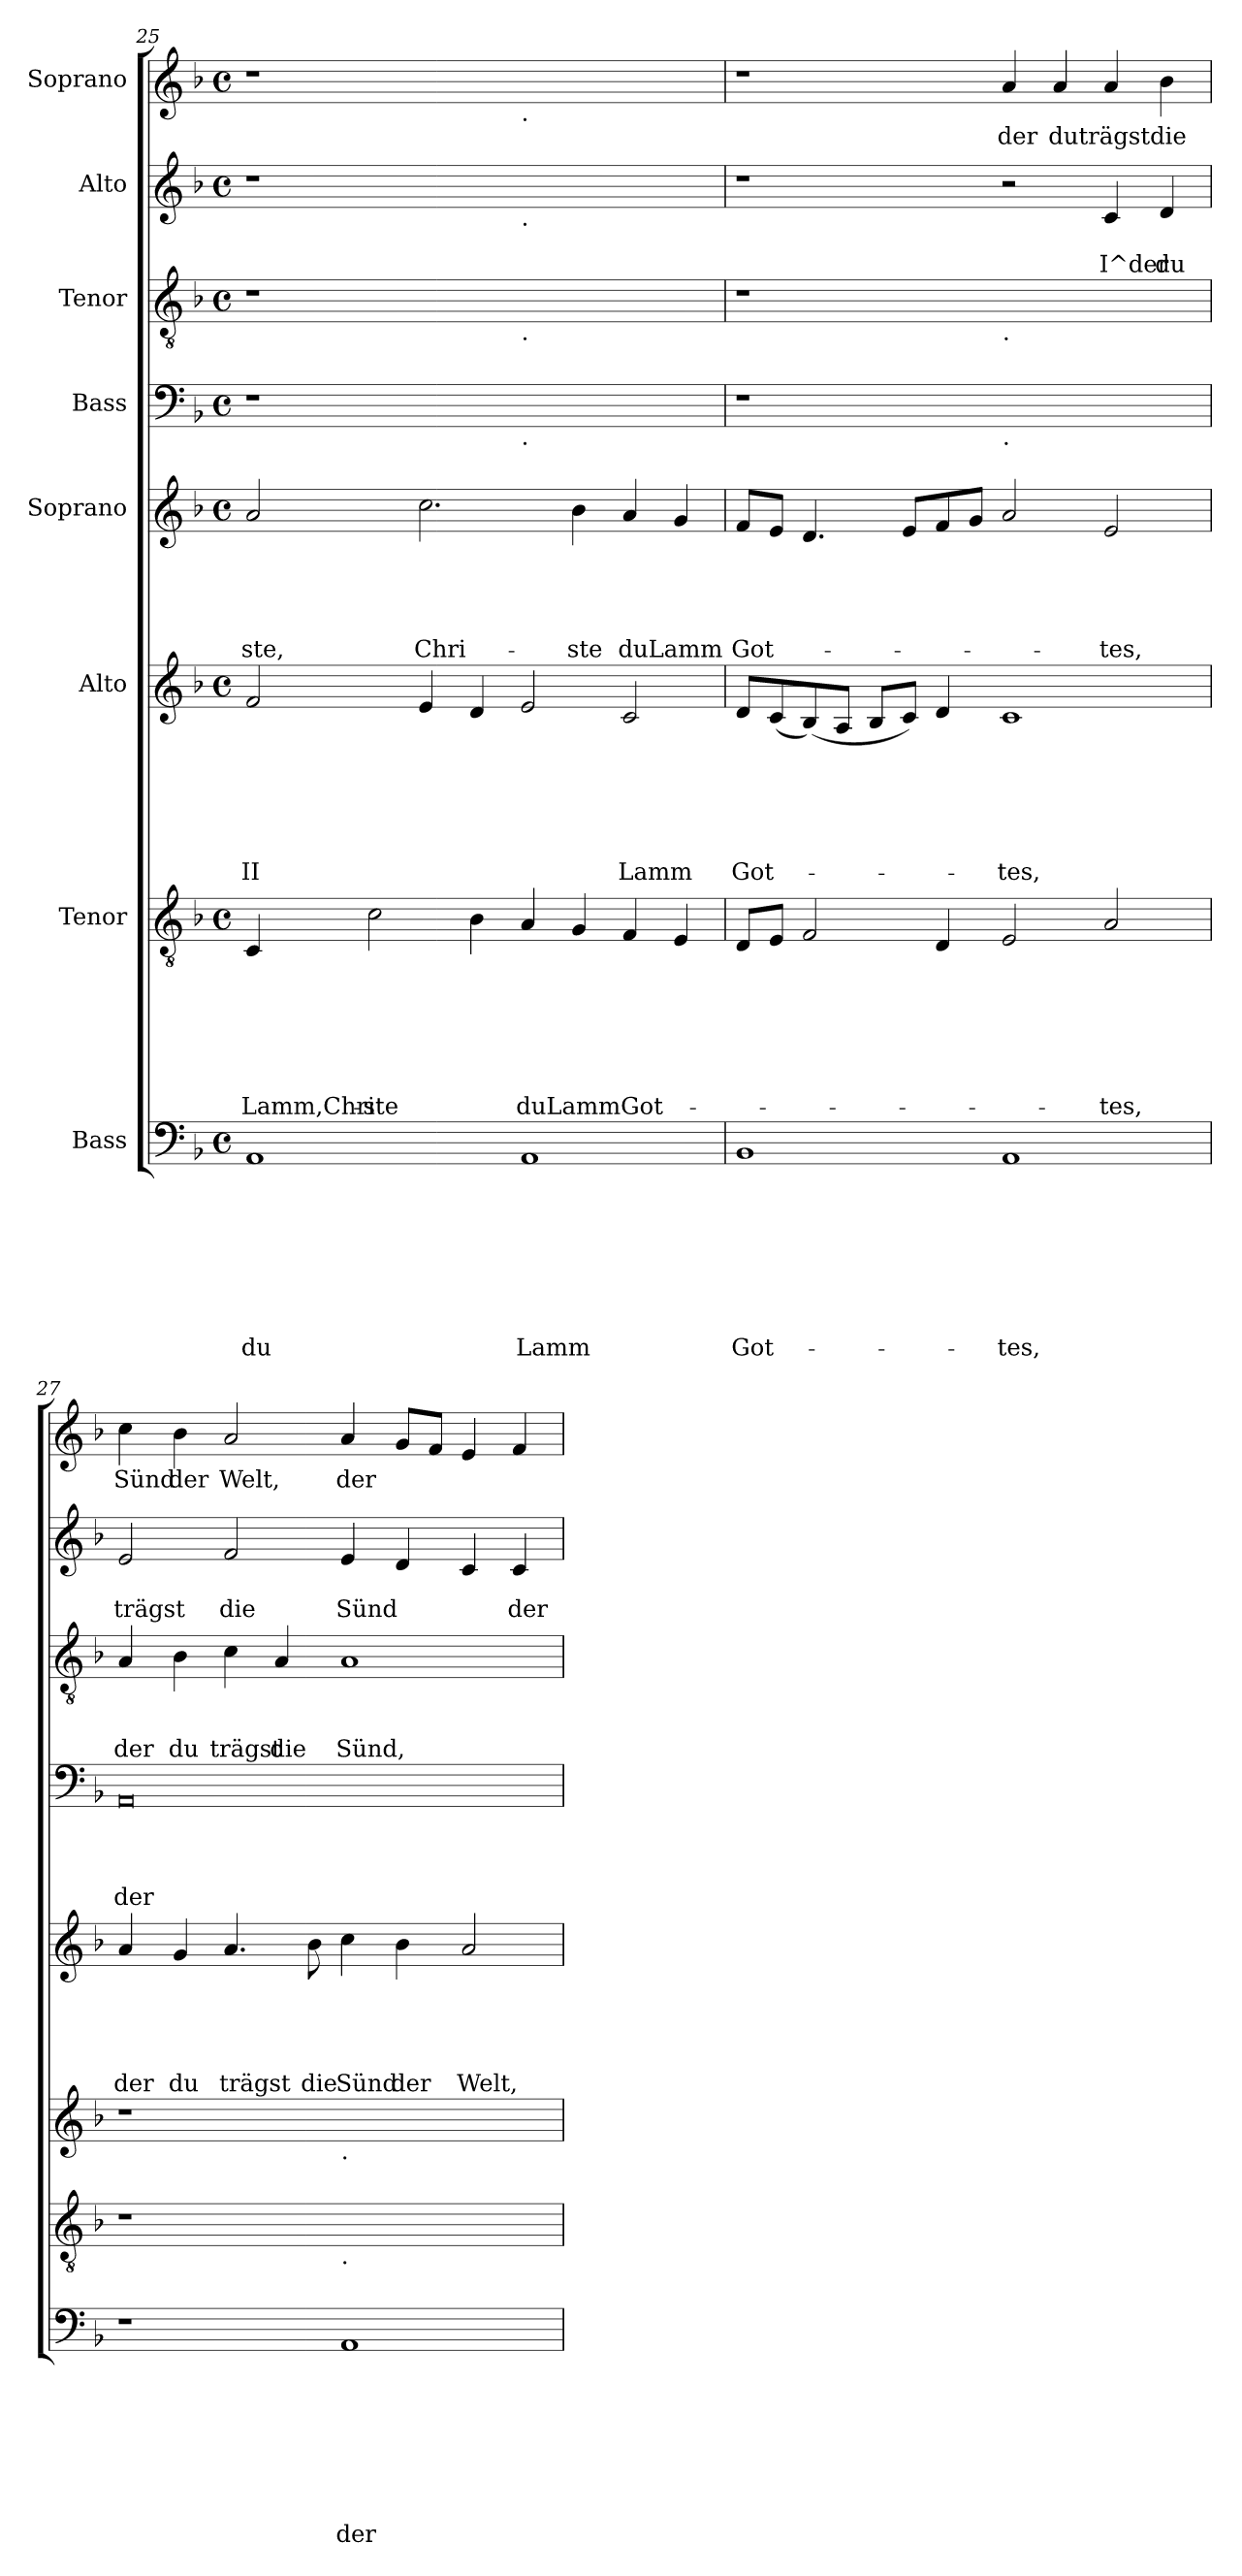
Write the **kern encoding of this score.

**kern	**text	**text	**text	**text	**text	**text	**text	**text	**kern	**text	**text	**text	**text	**text	**text	**text	**kern	**text	**text	**text	**text	**text	**text	**kern	**text	**text	**text	**text	**text	**kern	**text	**text	**text	**text	**kern	**text	**text	**text	**kern	**text	**text	**kern	**text
*part8	*part8	*part8	*part8	*part8	*part8	*part8	*part8	*part8	*part7	*part7	*part7	*part7	*part7	*part7	*part7	*part7	*part6	*part6	*part6	*part6	*part6	*part6	*part6	*part5	*part5	*part5	*part5	*part5	*part5	*part4	*part4	*part4	*part4	*part4	*part3	*part3	*part3	*part3	*part2	*part2	*part2	*part1	*part1
*staff8	*staff8	*staff8	*staff8	*staff8	*staff8	*staff8	*staff8	*staff8	*staff7	*staff7	*staff7	*staff7	*staff7	*staff7	*staff7	*staff7	*staff6	*staff6	*staff6	*staff6	*staff6	*staff6	*staff6	*staff5	*staff5	*staff5	*staff5	*staff5	*staff5	*staff4	*staff4	*staff4	*staff4	*staff4	*staff3	*staff3	*staff3	*staff3	*staff2	*staff2	*staff2	*staff1	*staff1
*I"Bass	*	*	*	*	*	*	*	*	*I"Tenor	*	*	*	*	*	*	*	*I"Alto	*	*	*	*	*	*	*I"Soprano	*	*	*	*	*	*I"Bass	*	*	*	*	*I"Tenor	*	*	*	*I"Alto	*	*	*I"Soprano	*
!!LO:PB:g=z
*clefF4	*	*	*	*	*	*	*	*	*clefGv2	*	*	*	*	*	*	*	*clefG2	*	*	*	*	*	*	*clefG2	*	*	*	*	*	*clefF4	*	*	*	*	*clefGv2	*	*	*	*clefG2	*	*	*clefG2	*
*k[b-]	*	*	*	*	*	*	*	*	*k[b-]	*	*	*	*	*	*	*	*k[b-]	*	*	*	*	*	*	*k[b-]	*	*	*	*	*	*k[b-]	*	*	*	*	*k[b-]	*	*	*	*k[b-]	*	*	*k[b-]	*
*F:	*	*	*	*	*	*	*	*	*F:	*	*	*	*	*	*	*	*F:	*	*	*	*	*	*	*F:	*	*	*	*	*	*F:	*	*	*	*	*F:	*	*	*	*F:	*	*	*F:	*
*M4/4	*	*	*	*	*	*	*	*	*M4/4	*	*	*	*	*	*	*	*M4/4	*	*	*	*	*	*	*M4/4	*	*	*	*	*	*M4/4	*	*	*	*	*M4/4	*	*	*	*M4/4	*	*	*M4/4	*
*met(c)	*	*	*	*	*	*	*	*	*met(c)	*	*	*	*	*	*	*	*met(c)	*	*	*	*	*	*	*met(c)	*	*	*	*	*	*met(c)	*	*	*	*	*met(c)	*	*	*	*met(c)	*	*	*met(c)	*
=25	=25	=25	=25	=25	=25	=25	=25	=25	=25	=25	=25	=25	=25	=25	=25	=25	=25	=25	=25	=25	=25	=25	=25	=25	=25	=25	=25	=25	=25	=25	=25	=25	=25	=25	=25	=25	=25	=25	=25	=25	=25	=25	=25
!	!	!	!	!	!	!	!	!LO:LY:b	!	!	!	!	!	!	!	!LO:LY:b	!	!	!	!	!	!	!LO:LY:b:rj	!	!	!	!	!	!LO:LY:b	!	!	!	!	!	!	!	!	!	!	!	!	!	!
1AA	.	.	.	.	.	.	.	du	4C/	.	.	.	.	.	.	Lamm,Chri-	2f/	.	.	.	.	.	II	2a/	.	.	.	.	-ste,	1r	.	.	.	.	1r	.	.	.	1r	.	.	1r	.
!	!	!	!	!	!	!	!	!	!	!	!	!	!	!	!	!LO:LY:b	!	!	!	!	!	!	!	!	!	!	!	!	!	!	!	!	!	!	!	!	!	!	!	!	!	!	!
.	.	.	.	.	.	.	.	.	2c\	.	.	.	.	.	.	-ste	.	.	.	.	.	.	.	.	.	.	.	.	.	.	.	.	.	.	.	.	.	.	.	.	.	.	.
!	!	!	!	!	!	!	!	!	!	!	!	!	!	!	!	!	!	!	!	!	!	!	!	!	!	!	!	!	!LO:LY:b	!	!	!	!	!	!	!	!	!	!	!	!	!	!
.	.	.	.	.	.	.	.	.	.	.	.	.	.	.	.	.	4e/	.	.	.	.	.	.	2.cc\	.	.	.	.	Chri-	.	.	.	.	.	.	.	.	.	.	.	.	.	.
.	.	.	.	.	.	.	.	.	4B-\	.	.	.	.	.	.	.	4d/	.	.	.	.	.	.	.	.	.	.	.	.	.	.	.	.	.	.	.	.	.	.	.	.	.	.
!	!	!	!	!	!	!	!	!	!	!	!	!	!	!	!	!	!	!	!	!	!	!	!	!	!	!	!	!	!	!	!	!	!	!	!	!	!	!	!	!	!	!LO:TX:b:t=.	!
!	!	!	!	!	!	!	!	!	!	!	!	!	!	!	!	!	!	!	!	!	!	!	!	!	!	!	!	!	!	!	!	!	!	!	!	!	!	!	!LO:TX:b:t=.	!	!	!	!
!	!	!	!	!	!	!	!	!	!	!	!	!	!	!	!	!	!	!	!	!	!	!	!	!	!	!	!	!	!	!	!	!	!	!	!LO:TX:b:t=.	!	!	!	!	!	!	!	!
!	!	!	!	!	!	!	!	!	!	!	!	!	!	!	!	!	!	!	!	!	!	!	!	!	!	!	!	!	!	!LO:TX:b:t=.	!	!	!	!	!	!	!	!	!	!	!	!	!
!	!	!	!	!	!	!	!	!LO:LY:b	!	!	!	!	!	!	!	!LO:LY:b	!	!	!	!	!	!	!	!	!	!	!	!	!	!	!	!	!	!	!	!	!	!	!	!	!	!	!
1AA	.	.	.	.	.	.	.	Lamm	4A/	.	.	.	.	.	.	duLammGot-	2e/	.	.	.	.	.	.	.	.	.	.	.	.	1ryy	.	.	.	.	1ryy	.	.	.	1ryy	.	.	1ryy	.
!	!	!	!	!	!	!	!	!	!	!	!	!	!	!	!	!	!	!	!	!	!	!	!	!	!	!	!	!	!LO:LY:b	!	!	!	!	!	!	!	!	!	!	!	!	!	!
.	.	.	.	.	.	.	.	.	4G/	.	.	.	.	.	.	.	.	.	.	.	.	.	.	4b-\	.	.	.	.	-ste	.	.	.	.	.	.	.	.	.	.	.	.	.	.
!	!	!	!	!	!	!	!	!	!	!	!	!	!	!	!	!	!	!	!	!	!	!	!LO:LY:b:rj	!	!	!	!	!	!LO:LY:b	!	!	!	!	!	!	!	!	!	!	!	!	!	!
.	.	.	.	.	.	.	.	.	4F/	.	.	.	.	.	.	.	2c/	.	.	.	.	.	Lamm	4a/	.	.	.	.	duLamm	.	.	.	.	.	.	.	.	.	.	.	.	.	.
.	.	.	.	.	.	.	.	.	4E/	.	.	.	.	.	.	.	.	.	.	.	.	.	.	4g/	.	.	.	.	.	.	.	.	.	.	.	.	.	.	.	.	.	.	.
=26	=26	=26	=26	=26	=26	=26	=26	=26	=26	=26	=26	=26	=26	=26	=26	=26	=26	=26	=26	=26	=26	=26	=26	=26	=26	=26	=26	=26	=26	=26	=26	=26	=26	=26	=26	=26	=26	=26	=26	=26	=26	=26	=26
!	!	!	!	!	!	!	!	!LO:LY:b	!	!	!	!	!	!	!	!	!	!	!	!	!	!	!LO:LY:b:rj	!	!	!	!	!	!LO:LY:b	!	!	!	!	!	!	!	!	!	!	!	!	!	!
1BB-	.	.	.	.	.	.	.	Got-	8D/L	.	.	.	.	.	.	.	8d/L	.	.	.	.	.	Got-	8f/L	.	.	.	.	Got-	1r	.	.	.	.	1r	.	.	.	1r	.	.	1r	.
.	.	.	.	.	.	.	.	.	8E/J	.	.	.	.	.	.	.	(<8c/	.	.	.	.	.	.	8e/J	.	.	.	.	.	.	.	.	.	.	.	.	.	.	.	.	.	.	.
.	.	.	.	.	.	.	.	.	2F/	.	.	.	.	.	.	.	(>8B-/)	.	.	.	.	.	.	4.d/	.	.	.	.	.	.	.	.	.	.	.	.	.	.	.	.	.	.	.
.	.	.	.	.	.	.	.	.	.	.	.	.	.	.	.	.	8A/J	.	.	.	.	.	.	.	.	.	.	.	.	.	.	.	.	.	.	.	.	.	.	.	.	.	.
.	.	.	.	.	.	.	.	.	.	.	.	.	.	.	.	.	8B-/L	.	.	.	.	.	.	.	.	.	.	.	.	.	.	.	.	.	.	.	.	.	.	.	.	.	.
.	.	.	.	.	.	.	.	.	.	.	.	.	.	.	.	.	8c/J)	.	.	.	.	.	.	8e/L	.	.	.	.	.	.	.	.	.	.	.	.	.	.	.	.	.	.	.
.	.	.	.	.	.	.	.	.	4D/	.	.	.	.	.	.	.	4d/	.	.	.	.	.	.	8f/	.	.	.	.	.	.	.	.	.	.	.	.	.	.	.	.	.	.	.
.	.	.	.	.	.	.	.	.	.	.	.	.	.	.	.	.	.	.	.	.	.	.	.	8g/J	.	.	.	.	.	.	.	.	.	.	.	.	.	.	.	.	.	.	.
!	!	!	!	!	!	!	!	!	!	!	!	!	!	!	!	!	!	!	!	!	!	!	!	!	!	!	!	!	!	!	!	!	!	!	!LO:TX:b:t=.	!	!	!	!	!	!	!	!
!	!	!	!	!	!	!	!	!	!	!	!	!	!	!	!	!	!	!	!	!	!	!	!	!	!	!	!	!	!	!LO:TX:b:t=.	!	!	!	!	!	!	!	!	!	!	!	!	!
!	!	!	!	!	!	!	!	!LO:LY:b	!	!	!	!	!	!	!	!	!	!	!	!	!	!	!LO:LY:b:rj	!	!	!	!	!	!	!	!	!	!	!	!	!	!	!	!	!	!	!	!LO:LY:b
1AA	.	.	.	.	.	.	.	-tes,	2E/	.	.	.	.	.	.	.	1c	.	.	.	.	.	-tes,	2a/	.	.	.	.	.	1ryy	.	.	.	.	1ryy	.	.	.	2r	.	.	4a/	der
!	!	!	!	!	!	!	!	!	!	!	!	!	!	!	!	!	!	!	!	!	!	!	!	!	!	!	!	!	!	!	!	!	!	!	!	!	!	!	!	!	!	!	!LO:LY:b
.	.	.	.	.	.	.	.	.	.	.	.	.	.	.	.	.	.	.	.	.	.	.	.	.	.	.	.	.	.	.	.	.	.	.	.	.	.	.	.	.	.	4a/	duträgstdie
!	!	!	!	!	!	!	!	!	!	!	!	!	!	!	!	!LO:LY:b	!	!	!	!	!	!	!	!	!	!	!	!	!LO:LY:b	!	!	!	!	!	!	!	!	!	!	!	!LO:LY:b:rj	!	!
.	.	.	.	.	.	.	.	.	2A/	.	.	.	.	.	.	-tes,	.	.	.	.	.	.	.	2e/	.	.	.	.	-tes,	.	.	.	.	.	.	.	.	.	4c/	.	I^der	4a/	.
!	!	!	!	!	!	!	!	!	!	!	!	!	!	!	!	!	!	!	!	!	!	!	!	!	!	!	!	!	!	!	!	!	!	!	!	!	!	!	!	!	!LO:LY:b:rj	!	!
.	.	.	.	.	.	.	.	.	.	.	.	.	.	.	.	.	.	.	.	.	.	.	.	.	.	.	.	.	.	.	.	.	.	.	.	.	.	.	4d/	.	du	4b-\	.
=27	=27	=27	=27	=27	=27	=27	=27	=27	=27	=27	=27	=27	=27	=27	=27	=27	=27	=27	=27	=27	=27	=27	=27	=27	=27	=27	=27	=27	=27	=27	=27	=27	=27	=27	=27	=27	=27	=27	=27	=27	=27	=27	=27
!	!	!	!	!	!	!	!	!	!	!	!	!	!	!	!	!	!	!	!	!	!	!	!	!	!	!	!	!	!LO:LY:b	!	!	!	!	!LO:LY:b	!	!	!	!LO:LY:b	!	!	!LO:LY:b:rj	!	!LO:LY:b
1r	.	.	.	.	.	.	.	.	1r	.	.	.	.	.	.	.	1r	.	.	.	.	.	.	4a/	.	.	.	.	der	0AA	.	.	.	der	4A/	.	.	der	2e/	.	trägst	4cc\	Sünd
!	!	!	!	!	!	!	!	!	!	!	!	!	!	!	!	!	!	!	!	!	!	!	!	!	!	!	!	!	!LO:LY:b	!	!	!	!	!	!	!	!	!LO:LY:b	!	!	!	!	!LO:LY:b
.	.	.	.	.	.	.	.	.	.	.	.	.	.	.	.	.	.	.	.	.	.	.	.	4g/	.	.	.	.	du	.	.	.	.	.	4B-\	.	.	du	.	.	.	4b-\	der
!	!	!	!	!	!	!	!	!	!	!	!	!	!	!	!	!	!	!	!	!	!	!	!	!	!	!	!	!	!LO:LY:b	!	!	!	!	!	!	!	!	!LO:LY:b	!	!	!LO:LY:b:rj	!	!LO:LY:b
.	.	.	.	.	.	.	.	.	.	.	.	.	.	.	.	.	.	.	.	.	.	.	.	4.a/	.	.	.	.	trägst	.	.	.	.	.	4c\	.	.	trägst	2f/	.	die	2a/	Welt,
!	!	!	!	!	!	!	!	!	!	!	!	!	!	!	!	!	!	!	!	!	!	!	!	!	!	!	!	!	!	!	!	!	!	!	!	!	!	!LO:LY:b	!	!	!	!	!
.	.	.	.	.	.	.	.	.	.	.	.	.	.	.	.	.	.	.	.	.	.	.	.	.	.	.	.	.	.	.	.	.	.	.	4A/	.	.	die	.	.	.	.	.
!	!	!	!	!	!	!	!	!	!	!	!	!	!	!	!	!	!	!	!	!	!	!	!	!	!	!	!	!	!LO:LY:b	!	!	!	!	!	!	!	!	!	!	!	!	!	!
.	.	.	.	.	.	.	.	.	.	.	.	.	.	.	.	.	.	.	.	.	.	.	.	8b-\	.	.	.	.	die	.	.	.	.	.	.	.	.	.	.	.	.	.	.
!	!	!	!	!	!	!	!	!	!	!	!	!	!	!	!	!	!LO:TX:b:t=.	!	!	!	!	!	!	!	!	!	!	!	!	!	!	!	!	!	!	!	!	!	!	!	!	!	!
!	!	!	!	!	!	!	!	!	!LO:TX:b:t=.	!	!	!	!	!	!	!	!	!	!	!	!	!	!	!	!	!	!	!	!	!	!	!	!	!	!	!	!	!	!	!	!	!	!
!	!	!	!	!	!	!	!	!LO:LY:b	!	!	!	!	!	!	!	!	!	!	!	!	!	!	!	!	!	!	!	!	!LO:LY:b	!	!	!	!	!	!	!	!	!LO:LY:b	!	!	!LO:LY:b:rj	!	!LO:LY:b
1AA	.	.	.	.	.	.	.	der	1ryy	.	.	.	.	.	.	.	1ryy	.	.	.	.	.	.	4cc\	.	.	.	.	Sünd	.	.	.	.	.	1A	.	.	Sünd,	4e/	.	Sünd	4a/	der
!	!	!	!	!	!	!	!	!	!	!	!	!	!	!	!	!	!	!	!	!	!	!	!	!	!	!	!	!	!LO:LY:b	!	!	!	!	!	!	!	!	!	!	!	!	!	!
.	.	.	.	.	.	.	.	.	.	.	.	.	.	.	.	.	.	.	.	.	.	.	.	4b-\	.	.	.	.	der	.	.	.	.	.	.	.	.	.	4d/	.	.	8g/L	.
.	.	.	.	.	.	.	.	.	.	.	.	.	.	.	.	.	.	.	.	.	.	.	.	.	.	.	.	.	.	.	.	.	.	.	.	.	.	.	.	.	.	8f/J	.
!	!	!	!	!	!	!	!	!	!	!	!	!	!	!	!	!	!	!	!	!	!	!	!	!	!	!	!	!	!LO:LY:b	!	!	!	!	!	!	!	!	!	!	!	!	!	!
.	.	.	.	.	.	.	.	.	.	.	.	.	.	.	.	.	.	.	.	.	.	.	.	2a/	.	.	.	.	Welt,	.	.	.	.	.	.	.	.	.	4c/	.	.	4e/	.
!	!	!	!	!	!	!	!	!	!	!	!	!	!	!	!	!	!	!	!	!	!	!	!	!	!	!	!	!	!	!	!	!	!	!	!	!	!	!	!	!	!LO:LY:b:rj	!	!
.	.	.	.	.	.	.	.	.	.	.	.	.	.	.	.	.	.	.	.	.	.	.	.	.	.	.	.	.	.	.	.	.	.	.	.	.	.	.	4c/	.	der	4f/	.
=	=	=	=	=	=	=	=	=	=	=	=	=	=	=	=	=	=	=	=	=	=	=	=	=	=	=	=	=	=	=	=	=	=	=	=	=	=	=	=	=	=	=	=
*-	*-	*-	*-	*-	*-	*-	*-	*-	*-	*-	*-	*-	*-	*-	*-	*-	*-	*-	*-	*-	*-	*-	*-	*-	*-	*-	*-	*-	*-	*-	*-	*-	*-	*-	*-	*-	*-	*-	*-	*-	*-	*-	*-
